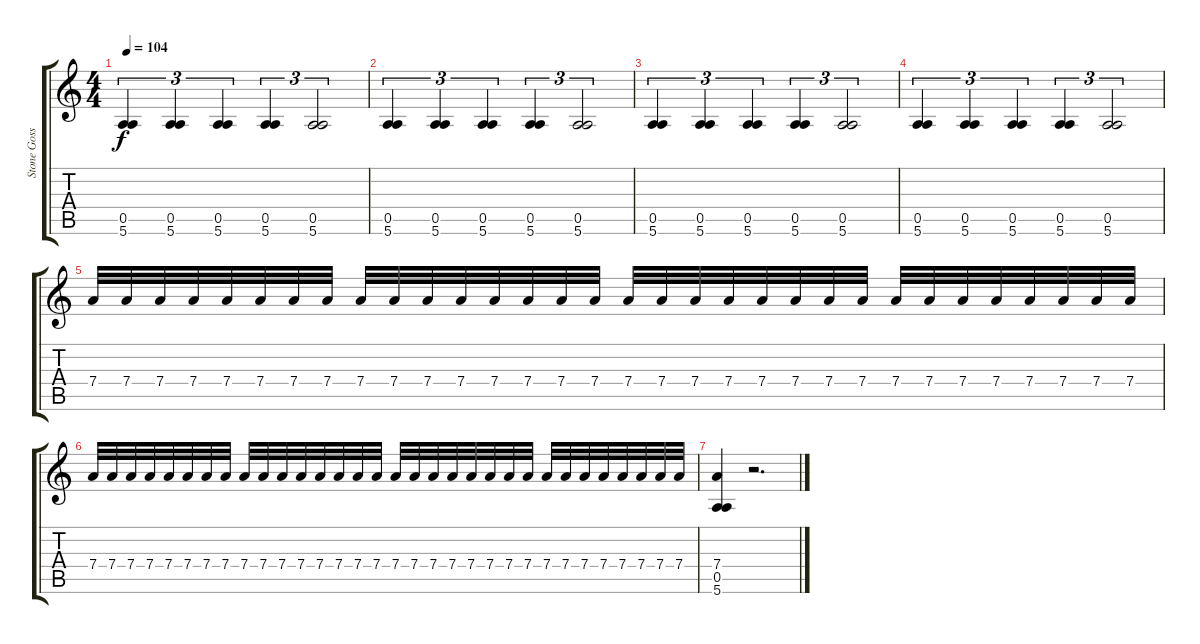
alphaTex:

\track ("Stone Gossard" "Stone Goss") {instrument distortionguitar}
\staff {score tabs}
\tuning (E4 B3 G3 D3 A2 E2) {hide}
\ts (4 4)
\tempo 104
\clef g2
\ks c
(0.5 5.6).4{tu (3 2) dy f} (0.5 5.6).4{tu (3 2)} (0.5 5.6).4{tu (3 2)} (0.5 5.6).4{tu (3 2)} (0.5 5.6).2{tu (3 2)} |
(0.5 5.6).4{tu (3 2)} (0.5 5.6).4{tu (3 2)} (0.5 5.6).4{tu (3 2)} (0.5 5.6).4{tu (3 2)} (0.5 5.6).2{tu (3 2)} |
(0.5 5.6).4{tu (3 2)} (0.5 5.6).4{tu (3 2)} (0.5 5.6).4{tu (3 2)} (0.5 5.6).4{tu (3 2)} (0.5 5.6).2{tu (3 2)} |
(0.5 5.6).4{tu (3 2)} (0.5 5.6).4{tu (3 2)} (0.5 5.6).4{tu (3 2)} (0.5 5.6).4{tu (3 2)} (0.5 5.6).2{tu (3 2)} |
7.4.32 7.4.32 7.4.32 7.4.32 7.4.32 7.4.32 7.4.32 7.4.32 7.4.32 7.4.32 7.4.32 7.4.32 7.4.32 7.4.32 7.4.32 7.4.32 7.4.32 7.4.32 7.4.32 7.4.32 7.4.32 7.4.32 7.4.32 7.4.32 7.4.32 7.4.32 7.4.32 7.4.32 7.4.32 7.4.32 7.4.32 7.4.32 |
7.4.32 7.4.32 7.4.32 7.4.32 7.4.32 7.4.32 7.4.32 7.4.32 7.4.32 7.4.32 7.4.32 7.4.32 7.4.32 7.4.32 7.4.32 7.4.32 7.4.32 7.4.32 7.4.32 7.4.32 7.4.32 7.4.32 7.4.32 7.4.32 7.4.32 7.4.32 7.4.32 7.4.32 7.4.32 7.4.32 7.4.32 7.4.32 |
(7.4 0.5 5.6).4 r.2{d}
